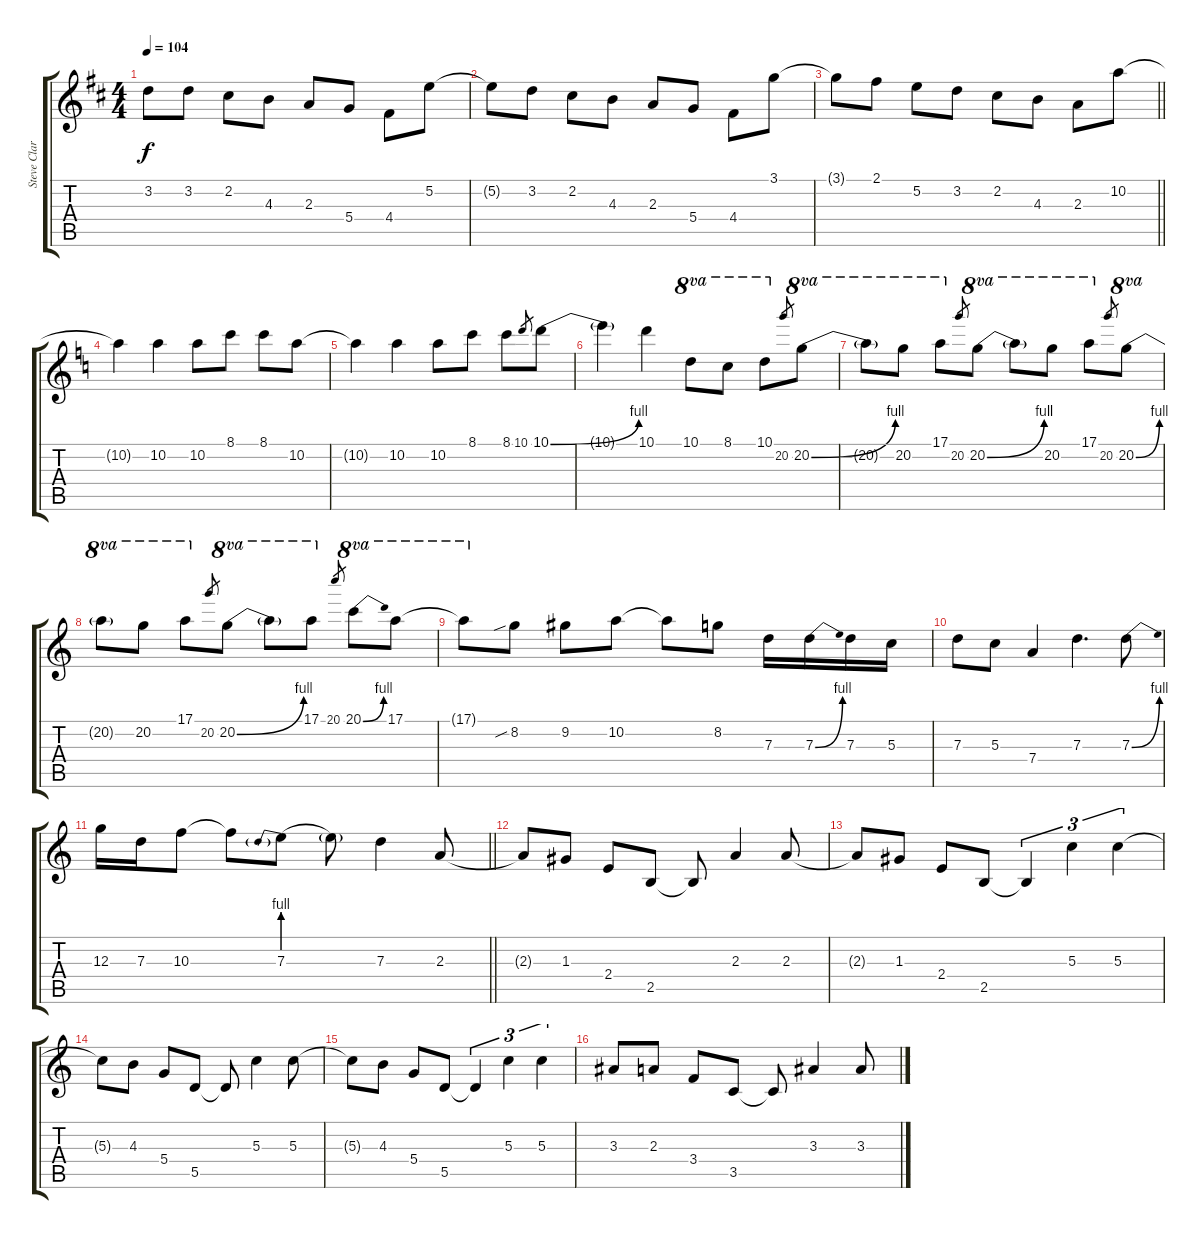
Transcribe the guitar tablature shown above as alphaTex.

\track ("Steve Clark" "Steve Clar") {instrument electricguitarclean}
\staff {score tabs}
\tuning (E4 B3 G3 D3 A2 E2) {hide}
\ts (4 4)
\tempo 104
\clef g2
\ks bminor
3.2{t}.8{dy f} 3.2.8 2.2.8 4.3.8 2.3.8 5.4.8 4.4.8 5.2.8 |
5.2{t}.8 3.2.8 2.2.8 4.3.8 2.3.8 5.4.8 4.4.8 3.1.8 |
\barLineRight lightlight
3.1{t}.8 2.1.8 5.2.8 3.2.8 2.2.8 4.3.8 2.3.8 10.2.8 |
\ks aminor
10.2{t}.4 10.2.4 10.2.8 8.1.8 8.1.8 10.2.8 |
10.2{t}.4 10.2.4 10.2.8 8.1.8 8.1.8 10.1.8{gr} 10.1{be (bend 0 0 60 4)}.8 |
10.1{t}.4 10.1.4 10.1.8{ot 8va} 8.1.8{ot 8va} 10.1.8{ot 8va} 20.2.8{gr} 20.2{be (bend 0 0 60 4)}.8{ot 8va} |
20.2{t}.8{ot 8va} 20.2.8{ot 8va} 17.1.8{ot 8va} 20.2.8{gr} 20.2{be (bend 0 0 60 4)}.8{ot 8va} 20.2{t}.8{ot 8va} 20.2.8{ot 8va} 17.1.8{ot 8va} 20.2.8{gr} 20.2{be (bend 0 0 60 4)}.8{ot 8va} |
20.2{t}.8{ot 8va} 20.2.8{ot 8va} 17.1.8{ot 8va} 20.2.8{gr} 20.2{be (bend 0 0 60 4)}.8{ot 8va} 20.2{t}.8{ot 8va} 17.1.8{ot 8va} 20.1.8{gr} 20.1{be (bend 0 0 60 4)}.8{ot 8va} 17.1.8{ot 8va} |
17.1{t}.8{ot 8va} 8.2{sib}.8 9.2.8 10.2.8 10.2{t}.8 8.2.8 7.3.16 7.3{be (bend 0 0 60 4)}.16 7.3.16 5.3.16 |
7.3.8 5.3.8 7.4.4 7.3.4{d} 7.3{be (bend 0 0 60 4)}.8 |
\barLineRight lightlight
12.3.16 7.3.16 10.3.8 10.3{t}.8 7.3{be (prebend 0 4 60 4)}.8 7.3{t}.8 7.3.4 2.3.8 |
2.3{t}.8 1.3.8 2.4.8 2.5.8 2.5{t}.8 2.3.4 2.3.8 |
2.3{t}.8 1.3.8 2.4.8 2.5.8 2.5{t}.4{tu (3 2)} 5.3.4{tu (3 2)} 5.3.4{tu (3 2)} |
5.3{t}.8 4.3.8 5.4.8 5.5.8 5.5{t}.8 5.3.4 5.3.8 |
5.3{t}.8 4.3.8 5.4.8 5.5.8 5.5{t}.4{tu (3 2)} 5.3.4{tu (3 2)} 5.3.4{tu (3 2)} |
3.3.8 2.3.8 3.4.8 3.5.8 3.5{t}.8 3.3.4 3.3.8
